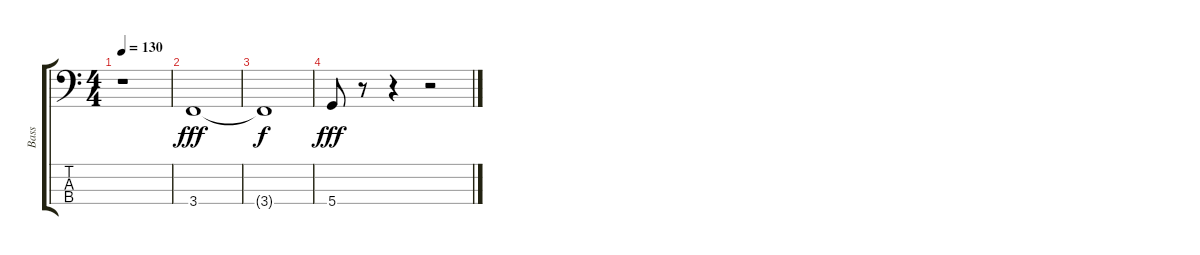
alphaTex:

\track ("Bass" "Bass") {instrument electricbassfinger}
\staff {score tabs}
\tuning (G2 D2 A1 D1) {hide}
\ts (4 4)
\tempo 130
\clef f4
\ks c
r.1{dy fff} |
3.4.1 |
3.4{t}.1{dy f} |
5.4.8{dy fff} r.8 r.4 r.2
